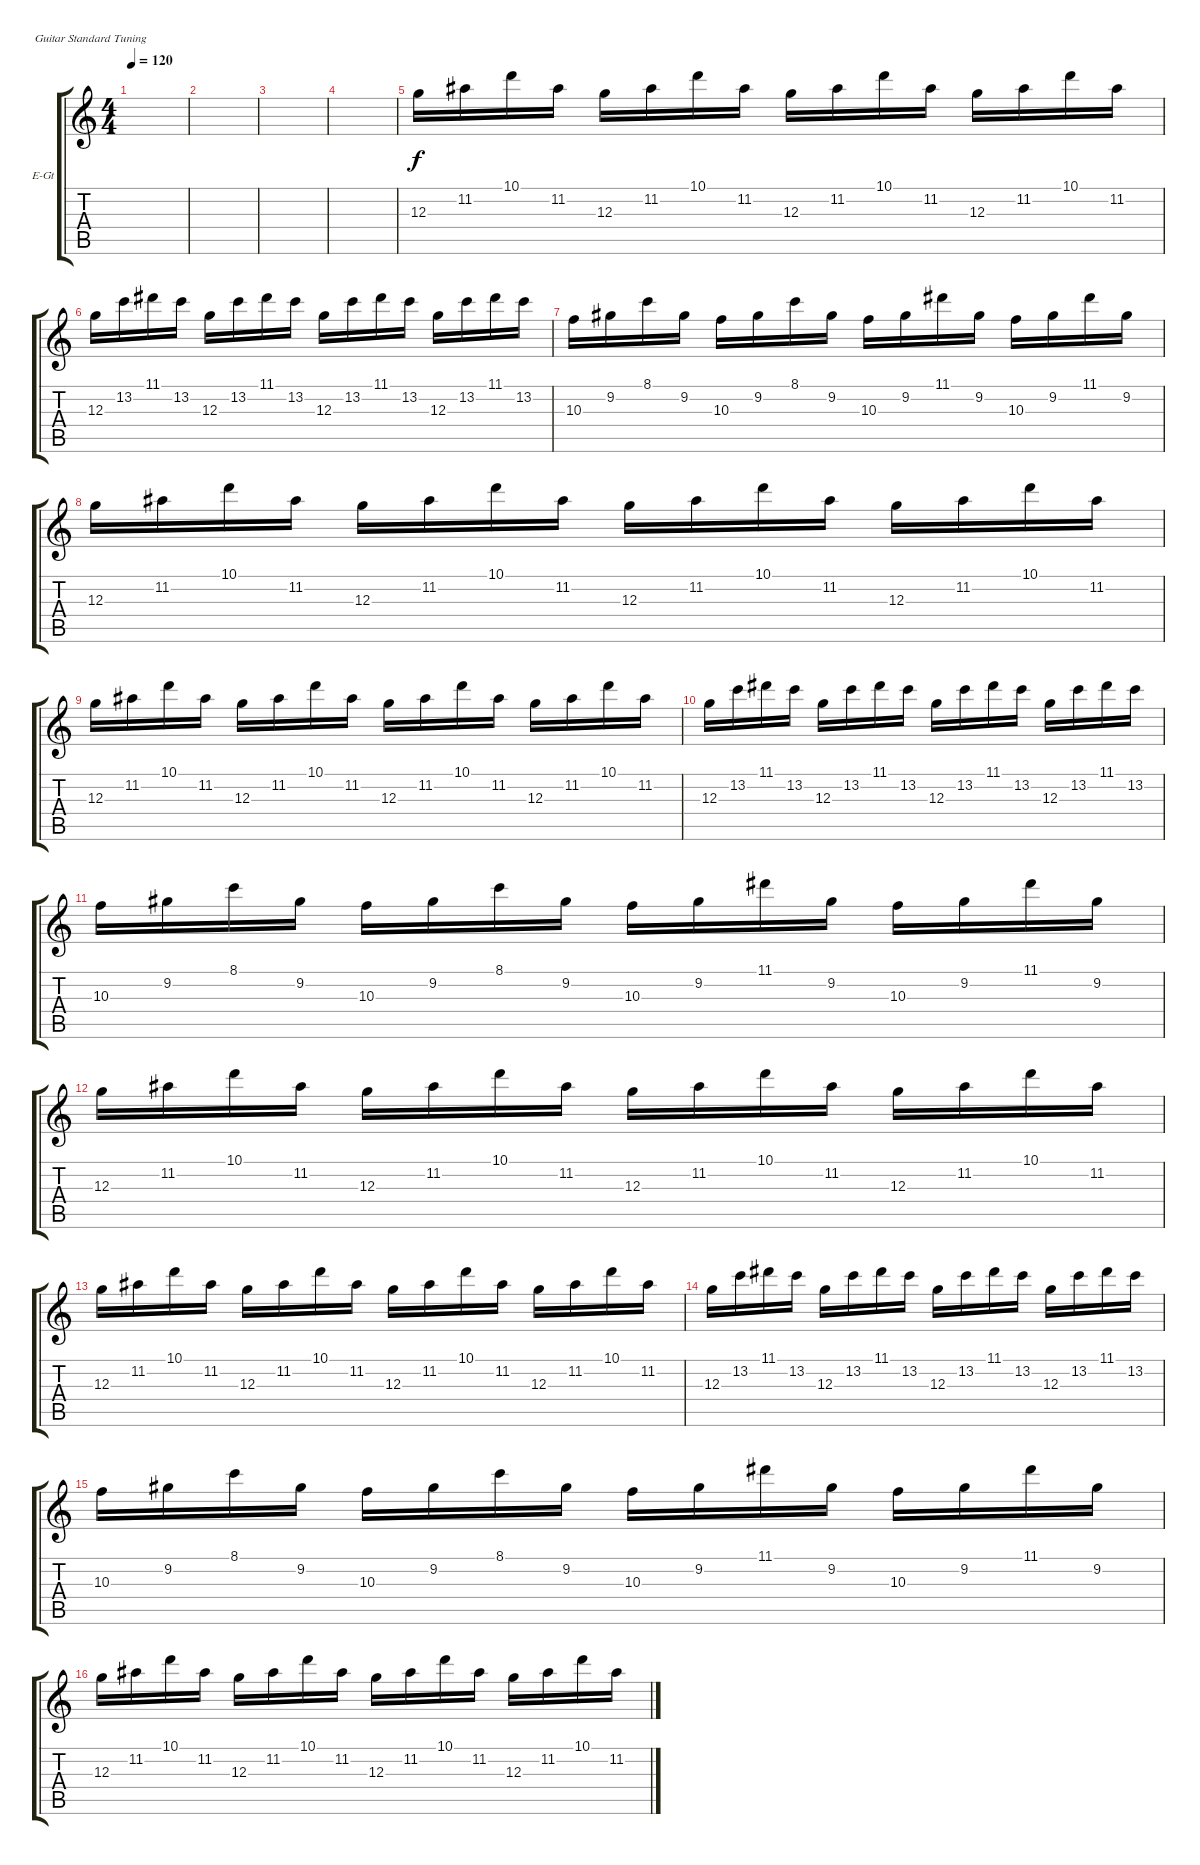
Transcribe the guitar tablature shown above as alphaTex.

\defaultSystemsLayout 4
\bracketExtendMode groupsimilarinstruments
\firstSystemTrackNameOrientation horizontal
\otherSystemsTrackNameOrientation horizontal
\track ("Electric Guitar" "E-Gt") {instrument electricguitarclean}
\staff {score tabs}
\tuning (E4 B3 G3 D3 A2 E2)
\ts (4 4)
\tempo 120
\clef g2
\ks c
|
|
|
|
12.3.16 11.2.16 10.1.16 11.2.16 12.3.16 11.2.16 10.1.16 11.2.16 12.3.16 11.2.16 10.1.16 11.2.16 12.3.16 11.2.16 10.1.16 11.2.16 |
12.3.16 13.2.16 11.1.16 13.2.16 12.3.16 13.2.16 11.1.16 13.2.16 12.3.16 13.2.16 11.1.16 13.2.16 12.3.16 13.2.16 11.1.16 13.2.16 |
10.3.16 9.2.16 8.1.16 9.2.16 10.3.16 9.2.16 8.1.16 9.2.16 10.3.16 9.2.16 11.1.16 9.2.16 10.3.16 9.2.16 11.1.16 9.2.16 |
12.3.16 11.2.16 10.1.16 11.2.16 12.3.16 11.2.16 10.1.16 11.2.16 12.3.16 11.2.16 10.1.16 11.2.16 12.3.16 11.2.16 10.1.16 11.2.16 |
12.3.16 11.2.16 10.1.16 11.2.16 12.3.16 11.2.16 10.1.16 11.2.16 12.3.16 11.2.16 10.1.16 11.2.16 12.3.16 11.2.16 10.1.16 11.2.16 |
12.3.16 13.2.16 11.1.16 13.2.16 12.3.16 13.2.16 11.1.16 13.2.16 12.3.16 13.2.16 11.1.16 13.2.16 12.3.16 13.2.16 11.1.16 13.2.16 |
10.3.16 9.2.16 8.1.16 9.2.16 10.3.16 9.2.16 8.1.16 9.2.16 10.3.16 9.2.16 11.1.16 9.2.16 10.3.16 9.2.16 11.1.16 9.2.16 |
12.3.16 11.2.16 10.1.16 11.2.16 12.3.16 11.2.16 10.1.16 11.2.16 12.3.16 11.2.16 10.1.16 11.2.16 12.3.16 11.2.16 10.1.16 11.2.16 |
12.3.16 11.2.16 10.1.16 11.2.16 12.3.16 11.2.16 10.1.16 11.2.16 12.3.16 11.2.16 10.1.16 11.2.16 12.3.16 11.2.16 10.1.16 11.2.16 |
12.3.16 13.2.16 11.1.16 13.2.16 12.3.16 13.2.16 11.1.16 13.2.16 12.3.16 13.2.16 11.1.16 13.2.16 12.3.16 13.2.16 11.1.16 13.2.16 |
10.3.16 9.2.16 8.1.16 9.2.16 10.3.16 9.2.16 8.1.16 9.2.16 10.3.16 9.2.16 11.1.16 9.2.16 10.3.16 9.2.16 11.1.16 9.2.16 |
12.3.16 11.2.16 10.1.16 11.2.16 12.3.16 11.2.16 10.1.16 11.2.16 12.3.16 11.2.16 10.1.16 11.2.16 12.3.16 11.2.16 10.1.16 11.2.16
